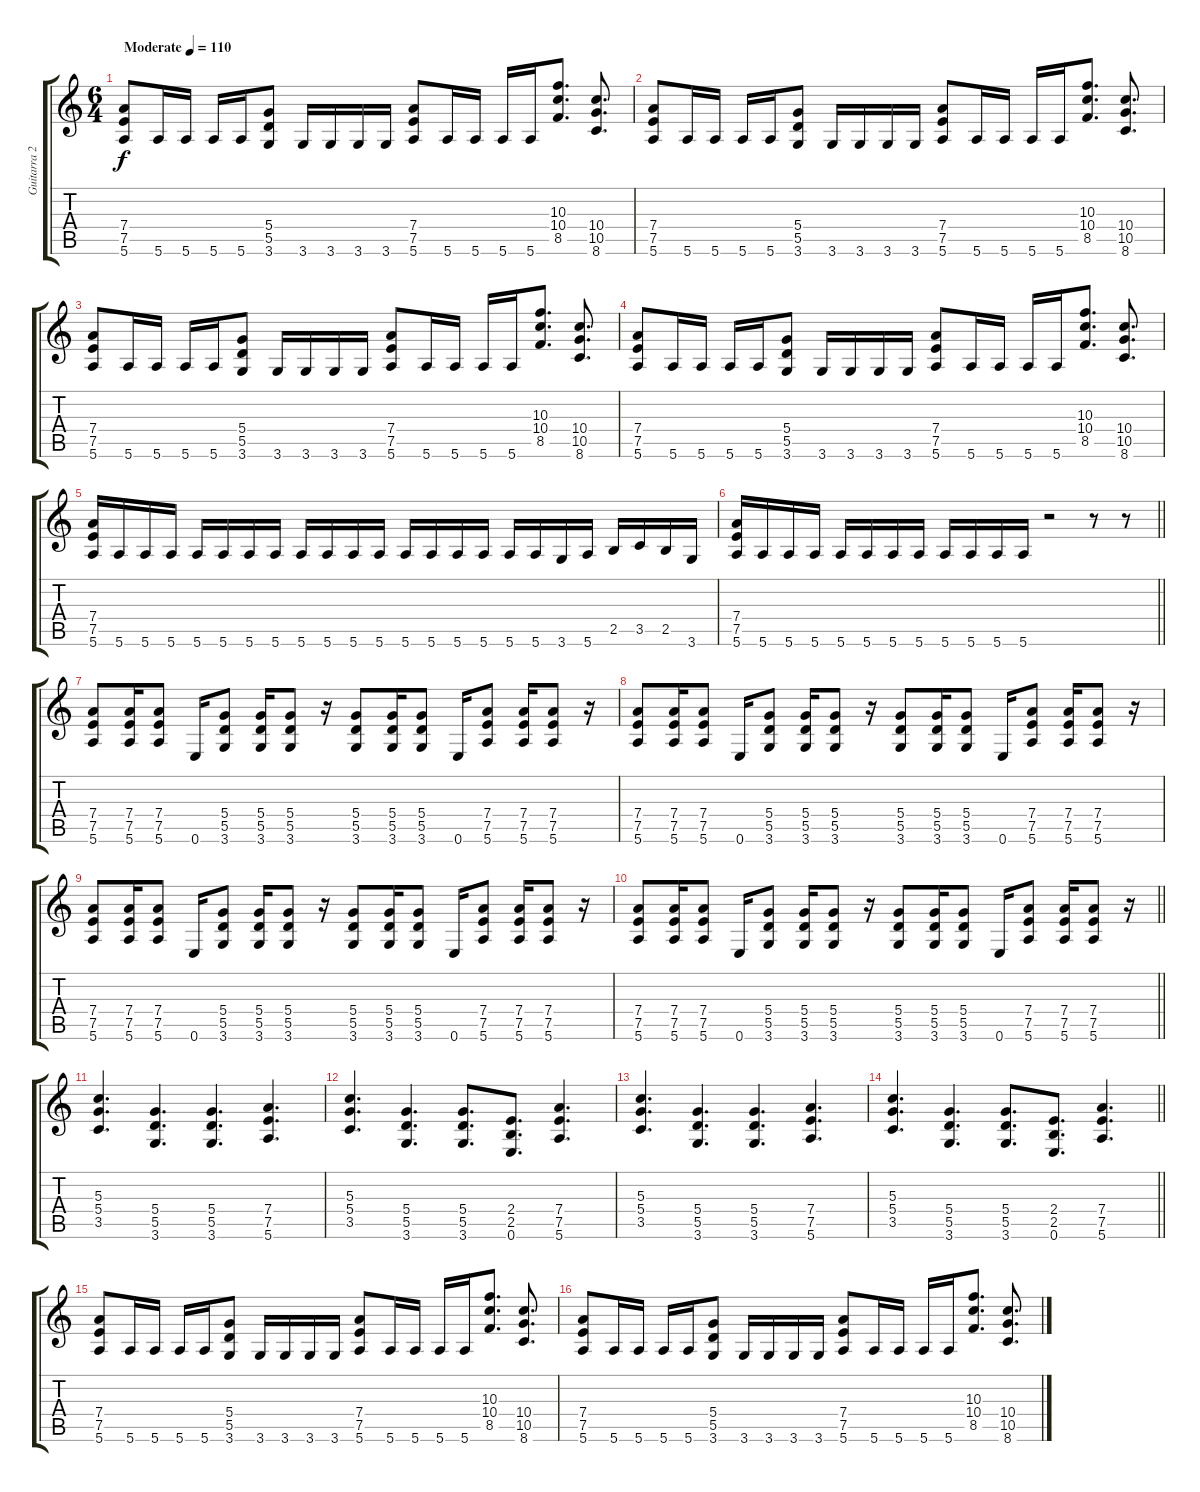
\track ("Guitarra 2" "Guitarra 2") {instrument distortionguitar}
\staff {score tabs}
\tuning (E4 B3 G3 D3 A2 E2) {hide}
\ts (6 4)
\tempo (110 "Moderate")
\clef g2
\ks c
(7.4 7.5 5.6).8{dy f instrument distortionguitar} 5.6.16 5.6.16 5.6.16 5.6.16 (5.4 5.5 3.6).8 3.6.16 3.6.16 3.6.16 3.6.16 (7.4 7.5 5.6).8 5.6.16 5.6.16 5.6.16 5.6.16 (10.3 10.4 8.5).8{d} (10.4 10.5 8.6).8{d} |
(7.4 7.5 5.6).8 5.6.16 5.6.16 5.6.16 5.6.16 (5.4 5.5 3.6).8 3.6.16 3.6.16 3.6.16 3.6.16 (7.4 7.5 5.6).8 5.6.16 5.6.16 5.6.16 5.6.16 (10.3 10.4 8.5).8{d} (10.4 10.5 8.6).8{d} |
(7.4 7.5 5.6).8 5.6.16 5.6.16 5.6.16 5.6.16 (5.4 5.5 3.6).8 3.6.16 3.6.16 3.6.16 3.6.16 (7.4 7.5 5.6).8 5.6.16 5.6.16 5.6.16 5.6.16 (10.3 10.4 8.5).8{d} (10.4 10.5 8.6).8{d} |
(7.4 7.5 5.6).8 5.6.16 5.6.16 5.6.16 5.6.16 (5.4 5.5 3.6).8 3.6.16 3.6.16 3.6.16 3.6.16 (7.4 7.5 5.6).8 5.6.16 5.6.16 5.6.16 5.6.16 (10.3 10.4 8.5).8{d} (10.4 10.5 8.6).8{d} |
(7.4 7.5 5.6).16 5.6.16 5.6.16 5.6.16 5.6.16 5.6.16 5.6.16 5.6.16 5.6.16 5.6.16 5.6.16 5.6.16 5.6.16 5.6.16 5.6.16 5.6.16 5.6.16 5.6.16 3.6.16 5.6.16 2.5.16 3.5.16 2.5.16 3.6.16 |
\barLineRight lightlight
(7.4 7.5 5.6).16 5.6.16 5.6.16 5.6.16 5.6.16 5.6.16 5.6.16 5.6.16 5.6.16 5.6.16 5.6.16 5.6.16 r.2 r.8 r.8 |
(7.4 7.5 5.6).8 (7.4 7.5 5.6).16 (7.4 7.5 5.6).8 0.6.16 (5.4 5.5 3.6).8 (5.4 5.5 3.6).16 (5.4 5.5 3.6).8 r.16 (5.4 5.5 3.6).8 (5.4 5.5 3.6).16 (5.4 5.5 3.6).8 0.6.16 (7.4 7.5 5.6).8 (7.4 7.5 5.6).16 (7.4 7.5 5.6).8 r.16 |
(7.4 7.5 5.6).8 (7.4 7.5 5.6).16 (7.4 7.5 5.6).8 0.6.16 (5.4 5.5 3.6).8 (5.4 5.5 3.6).16 (5.4 5.5 3.6).8 r.16 (5.4 5.5 3.6).8 (5.4 5.5 3.6).16 (5.4 5.5 3.6).8 0.6.16 (7.4 7.5 5.6).8 (7.4 7.5 5.6).16 (7.4 7.5 5.6).8 r.16 |
(7.4 7.5 5.6).8 (7.4 7.5 5.6).16 (7.4 7.5 5.6).8 0.6.16 (5.4 5.5 3.6).8 (5.4 5.5 3.6).16 (5.4 5.5 3.6).8 r.16 (5.4 5.5 3.6).8 (5.4 5.5 3.6).16 (5.4 5.5 3.6).8 0.6.16 (7.4 7.5 5.6).8 (7.4 7.5 5.6).16 (7.4 7.5 5.6).8 r.16 |
\barLineRight lightlight
(7.4 7.5 5.6).8 (7.4 7.5 5.6).16 (7.4 7.5 5.6).8 0.6.16 (5.4 5.5 3.6).8 (5.4 5.5 3.6).16 (5.4 5.5 3.6).8 r.16 (5.4 5.5 3.6).8 (5.4 5.5 3.6).16 (5.4 5.5 3.6).8 0.6.16 (7.4 7.5 5.6).8 (7.4 7.5 5.6).16 (7.4 7.5 5.6).8 r.16 |
(5.3 5.4 3.5).4{d} (5.4 5.5 3.6).4{d} (5.4 5.5 3.6).4{d} (7.4 7.5 5.6).4{d} |
(5.3 5.4 3.5).4{d} (5.4 5.5 3.6).4{d} (5.4 5.5 3.6).8{d} (2.4 2.5 0.6).8{d} (7.4 7.5 5.6).4{d} |
(5.3 5.4 3.5).4{d} (5.4 5.5 3.6).4{d} (5.4 5.5 3.6).4{d} (7.4 7.5 5.6).4{d} |
\barLineRight lightlight
(5.3 5.4 3.5).4{d} (5.4 5.5 3.6).4{d} (5.4 5.5 3.6).8{d} (2.4 2.5 0.6).8{d} (7.4 7.5 5.6).4{d} |
(7.4 7.5 5.6).8 5.6.16 5.6.16 5.6.16 5.6.16 (5.4 5.5 3.6).8 3.6.16 3.6.16 3.6.16 3.6.16 (7.4 7.5 5.6).8 5.6.16 5.6.16 5.6.16 5.6.16 (10.3 10.4 8.5).8{d} (10.4 10.5 8.6).8{d} |
(7.4 7.5 5.6).8 5.6.16 5.6.16 5.6.16 5.6.16 (5.4 5.5 3.6).8 3.6.16 3.6.16 3.6.16 3.6.16 (7.4 7.5 5.6).8 5.6.16 5.6.16 5.6.16 5.6.16 (10.3 10.4 8.5).8{d} (10.4 10.5 8.6).8{d}
